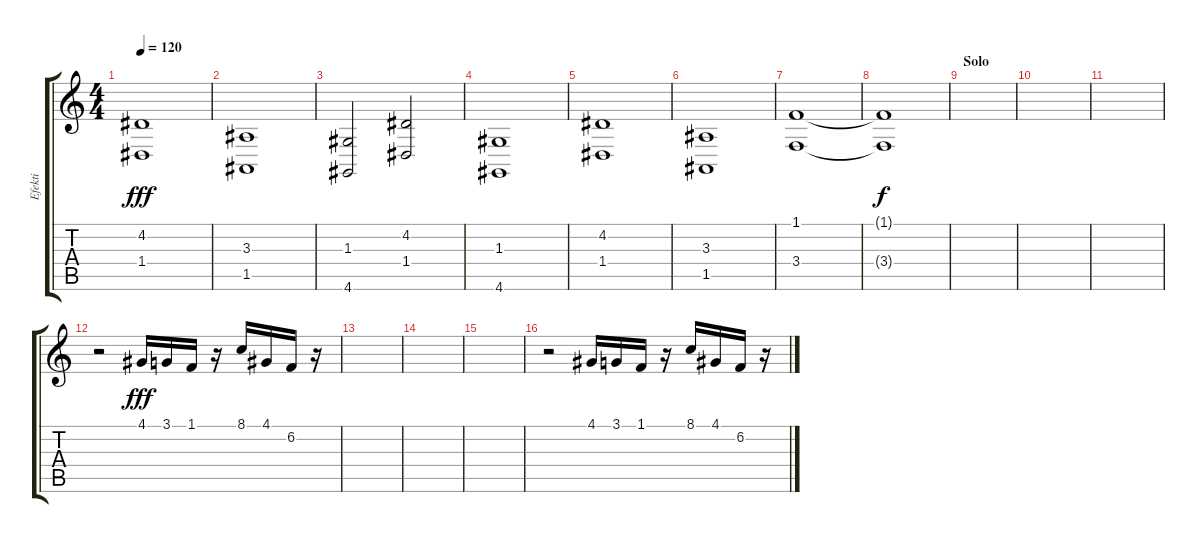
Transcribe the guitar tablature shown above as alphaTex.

\track ("Efekti" "Efekti") {instrument synthbrass1}
\staff {score tabs}
\tuning (E4 B3 G3 D3 A2 E2) {hide}
\ts (4 4)
\tempo 120
\clef g2
\ks c
(4.2 1.4).1{dy fff} |
(3.3 1.5).1 |
(1.3 4.6).2 (4.2 1.4).2 |
(1.3 4.6).1 |
(4.2 1.4).1 |
(3.3 1.5).1 |
(1.1 3.4).1 |
(1.1{t} 3.4{t}).1{dy f} |
\section ("" "Solo")
|
|
|
r.2 4.1.16{dy fff} 3.1.16 1.1.16 r.16 8.1.16 4.1.16 6.2.16 r.16 |
|
|
|
r.2 4.1.16 3.1.16 1.1.16 r.16 8.1.16 4.1.16 6.2.16 r.16{instrument lead6voice}
